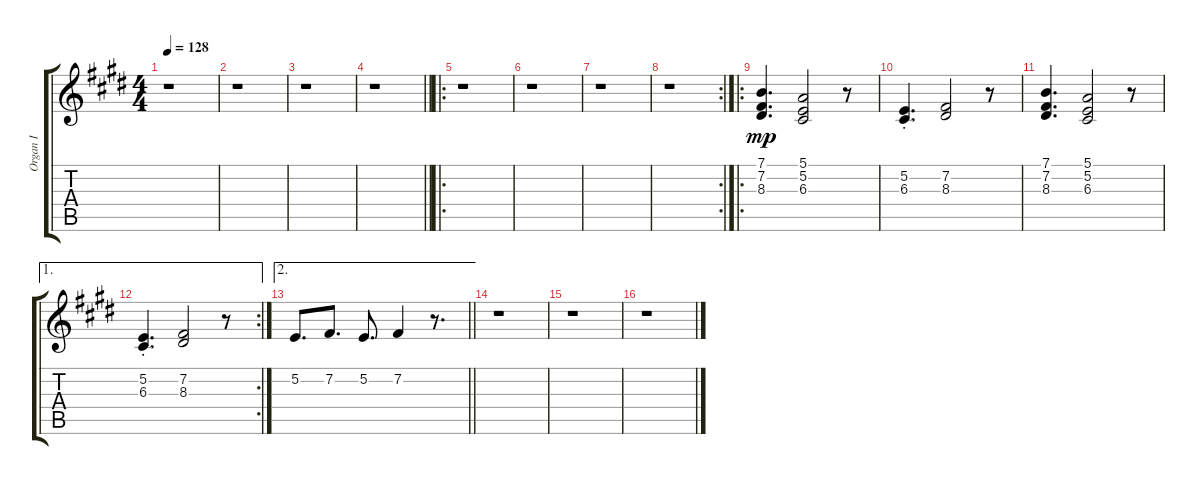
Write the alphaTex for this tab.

\track ("Organ I" "Organ I") {instrument rockorgan}
\staff {score tabs}
\tuning (E4 B3 G3 D3 A2 E2) {hide}
\ts (4 4)
\tempo 128
\clef g2
\ks e
r.1{dy mp instrument rockorgan} |
\ks c#minor
r.1 |
r.1 |
\barLineRight lightlight
r.1 |
\ro
\ks e
r.1 |
\ks c#minor
r.1 |
r.1 |
\rc 2
r.1 |
\ro
\ks e
(7.1 7.2 8.3).4{d} (5.1 5.2 6.3).2 r.8 |
\ks c#minor
(5.2{st} 6.3{st}).4{d} (7.2 8.3).2 r.8 |
(7.1 7.2 8.3).4{d} (5.1 5.2 6.3).2 r.8 |
\ae 1
\rc 2
(5.2{st} 6.3{st}).4{d} (7.2 8.3).2 r.8 |
\ae 2
\barLineRight lightlight
5.2.8{d} 7.2.8{d} 5.2.8{d} 7.2.4 r.8{d} |
\ks e
r.1 |
\ks c#minor
r.1 |
r.1
